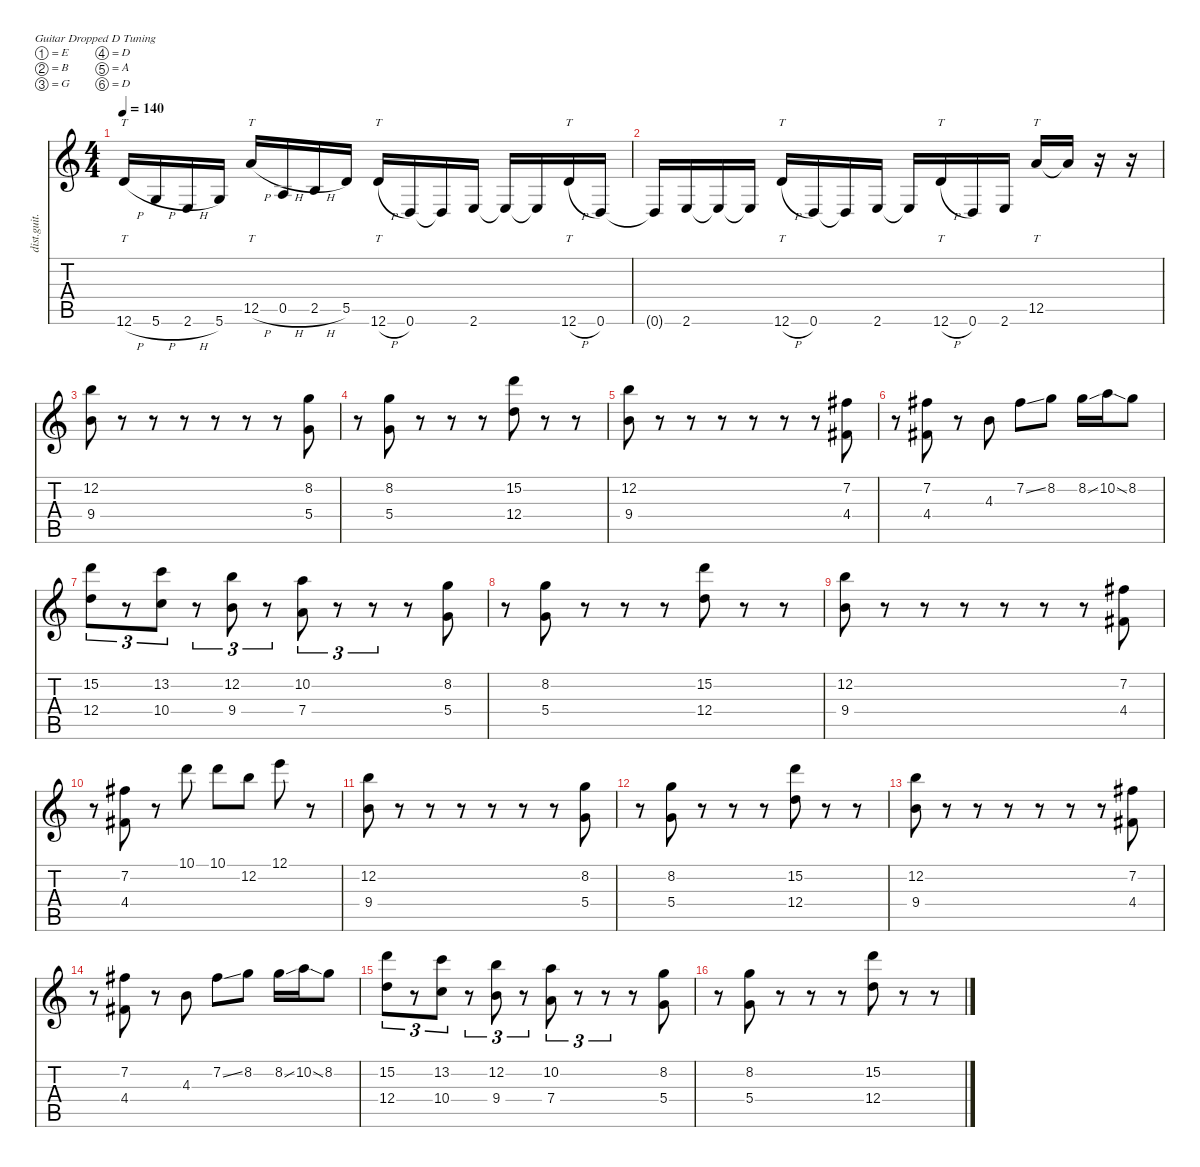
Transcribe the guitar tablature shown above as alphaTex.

\defaultSystemsLayout 4
\hideDynamics
\bracketExtendMode nobrackets
\otherSystemsTrackNameOrientation horizontal
\track ("R" "dist.guit.") {instrument distortionguitar}
\staff {score tabs}
\tuning (E4 B3 G3 D3 A2 D2)
\ts (4 4)
\tempo 140
\clef g2
\ks c
12.6{h}.16{tt dy mf beam Up} 5.6{h}.16{beam Up} 2.6{h}.16{beam Up} 5.6.16{beam Up} 12.5{h}.16{tt beam Up} 0.5{h}.16{beam Up} 2.5{h}.16{beam Up} 5.5.16{beam Up} 12.6{h}.16{tt beam Up} 0.6.16{beam Up} 0.6{t}.16{beam Up} 2.6.16{beam Up} 2.6{t}.16{beam Up} 2.6{t}.16{beam Up} 12.6{h}.16{tt beam Up} 0.6.16{beam Up} |
0.6{t}.16{beam Up} 2.6.16{beam Up} 2.6{t}.16{beam Up} 2.6{t}.16{beam Up} 12.6{h}.16{tt beam Up} 0.6.16{beam Up} 0.6{t}.16{beam Up} 2.6.16{beam Up} 2.6{t}.16{beam Up} 12.6{h}.16{tt beam Up} 0.6.16{beam Up} 2.6.16{beam Up} 12.5.16{tt beam Up} 12.5{t}.16{beam Up} r.16{beam Up} r.16{beam Up} |
(12.2 9.4).8{beam Down} r.8{beam Down} r.8{beam Down} r.8{beam Down} r.8{beam Down} r.8{beam Down} r.8{beam Down} (8.2 5.4).8{beam Down} |
r.8{beam Down} (5.4 8.2).8{beam Down} r.8{beam Down} r.8{beam Down} r.8{beam Down} (15.2 12.4).8{beam Down} r.8{beam Down} r.8{beam Down} |
(9.4 12.2).8{beam Down} r.8{beam Down} r.8{beam Down} r.8{beam Down} r.8{beam Down} r.8{beam Down} r.8{beam Down} (7.2{acc #} 4.4{acc #}).8{beam Down} |
r.8{beam Down} (4.4{acc #} 7.2{acc #}).8{beam Down} r.8{beam Down} 4.3.8{beam Down} 7.2{ss acc #}.8{beam Down} 8.2.8{beam Down} 8.2{ss}.16{beam Down} 10.2{ss}.16{beam Down} 8.2.8{beam Down} |
(15.2 12.4).8{tu (3 2) beam Down} r.8{tu (3 2) beam Down} (13.2 10.4).8{tu (3 2) beam Down} r.8{tu (3 2) beam Down} (12.2 9.4).8{tu (3 2) beam Down} r.8{tu (3 2) beam Down} (10.2 7.4).8{tu (3 2) beam Down} r.8{tu (3 2) beam Down} r.8{tu (3 2) beam Down} r.8{beam Down} (5.4 8.2).8{beam Down} |
r.8{beam Down} (5.4 8.2).8{beam Down} r.8{beam Down} r.8{beam Down} r.8{beam Down} (12.4 15.2).8{beam Down} r.8{beam Down} r.8{beam Down} |
(12.2 9.4).8{beam Down} r.8{beam Down} r.8{beam Down} r.8{beam Down} r.8{beam Down} r.8{beam Down} r.8{beam Down} (7.2{acc #} 4.4{acc #}).8{beam Down} |
r.8{beam Down} (4.4{acc #} 7.2{acc #}).8{beam Down} r.8{beam Down} 10.1.8{beam Down} 10.1.8{beam Down} 12.2.8{beam Down} 12.1.8{beam Down} r.8{beam Down} |
(12.2 9.4).8{beam Down} r.8{beam Down} r.8{beam Down} r.8{beam Down} r.8{beam Down} r.8{beam Down} r.8{beam Down} (8.2 5.4).8{beam Down} |
r.8{beam Down} (5.4 8.2).8{beam Down} r.8{beam Down} r.8{beam Down} r.8{beam Down} (15.2 12.4).8{beam Down} r.8{beam Down} r.8{beam Down} |
(9.4 12.2).8{beam Down} r.8{beam Down} r.8{beam Down} r.8{beam Down} r.8{beam Down} r.8{beam Down} r.8{beam Down} (7.2{acc #} 4.4{acc #}).8{beam Down} |
r.8{beam Down} (4.4{acc #} 7.2{acc #}).8{beam Down} r.8{beam Down} 4.3.8{beam Down} 7.2{ss acc #}.8{beam Down} 8.2.8{beam Down} 8.2{ss}.16{beam Down} 10.2{ss}.16{beam Down} 8.2.8{beam Down} |
(15.2 12.4).8{tu (3 2) beam Down} r.8{tu (3 2) beam Down} (13.2 10.4).8{tu (3 2) beam Down} r.8{tu (3 2) beam Down} (12.2 9.4).8{tu (3 2) beam Down} r.8{tu (3 2) beam Down} (10.2 7.4).8{tu (3 2) beam Down} r.8{tu (3 2) beam Down} r.8{tu (3 2) beam Down} r.8{beam Down} (5.4 8.2).8{beam Down} |
r.8{beam Down} (5.4 8.2).8{beam Down} r.8{beam Down} r.8{beam Down} r.8{beam Down} (12.4 15.2).8{beam Down} r.8{beam Down} r.8{beam Down}
